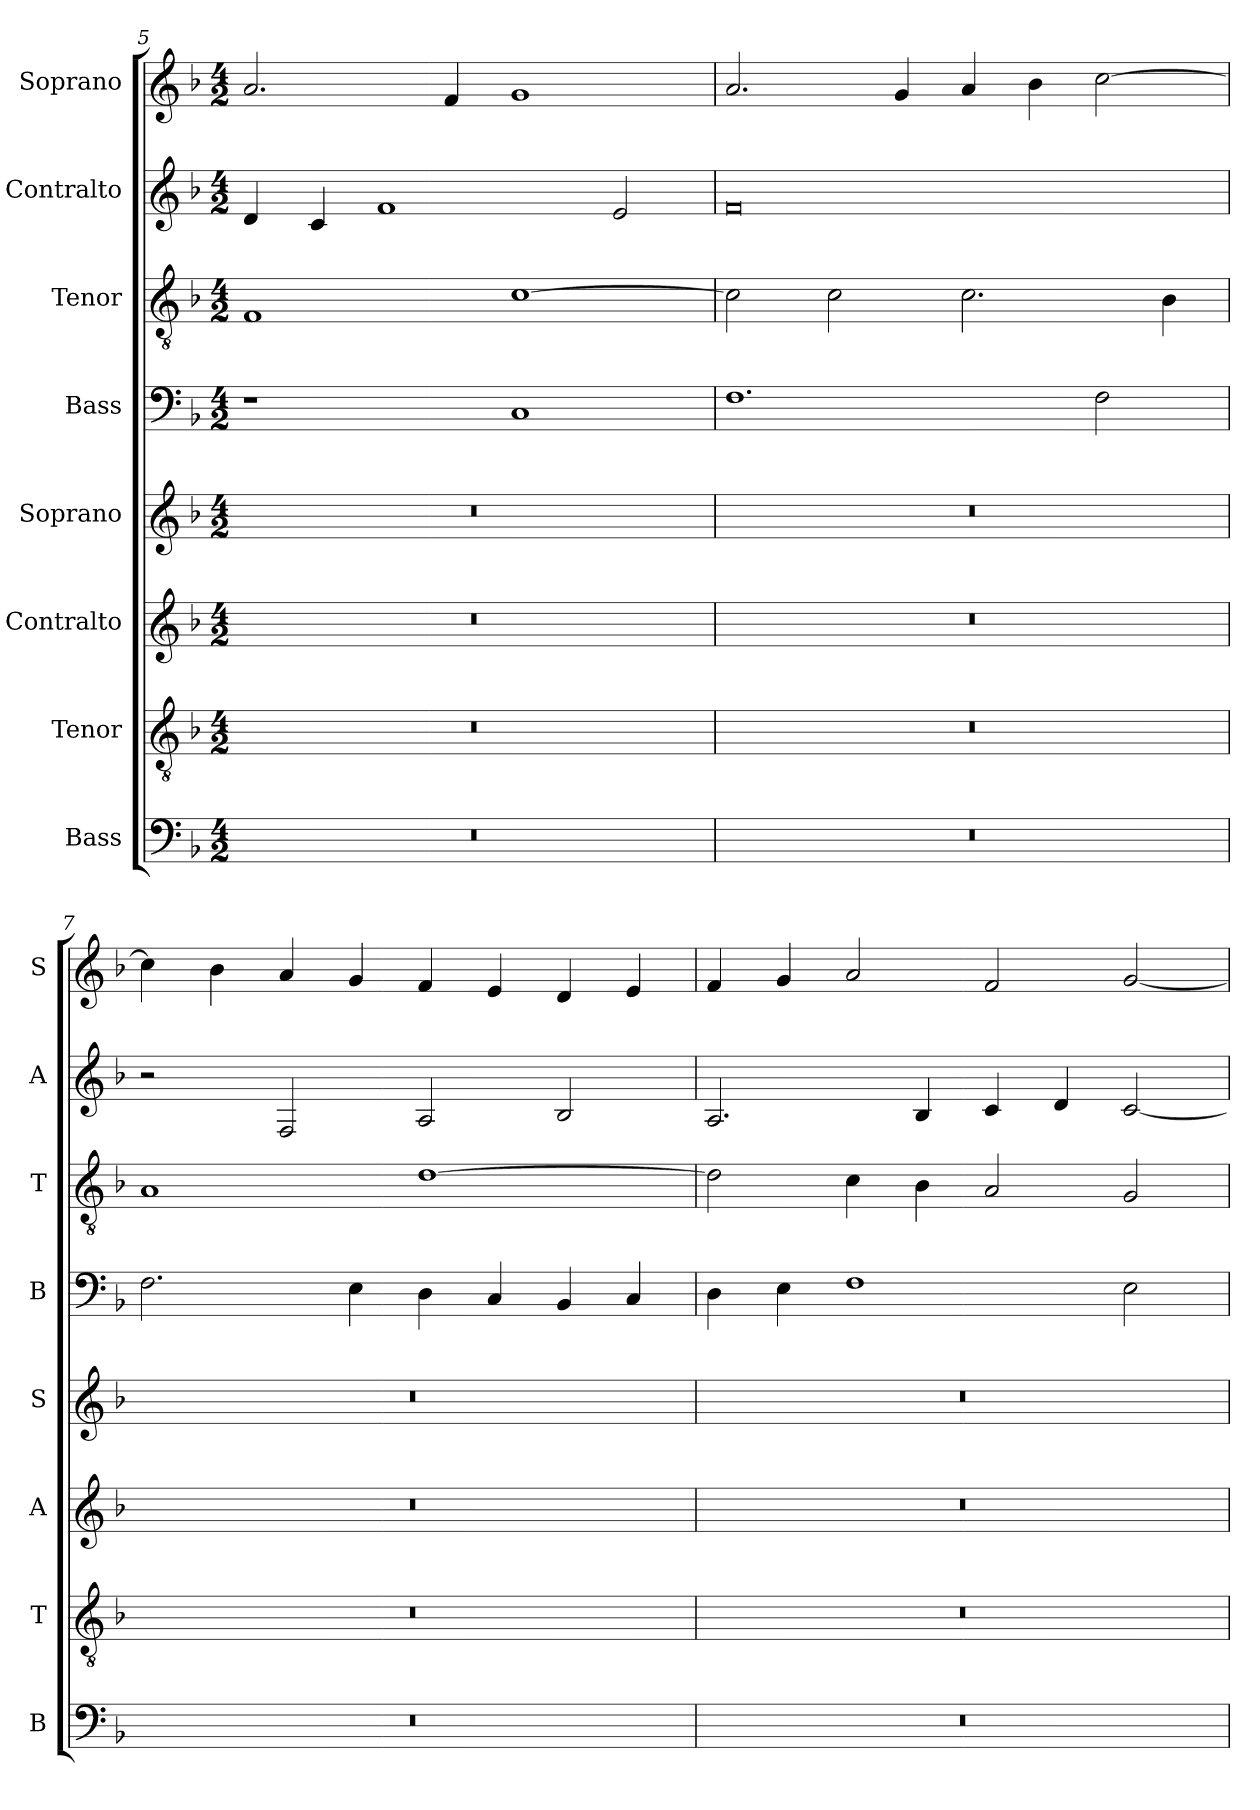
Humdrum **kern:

**kern	**kern	**kern	**kern	**kern	**kern	**kern	**kern
*part8	*part7	*part6	*part5	*part4	*part3	*part2	*part1
*staff8	*staff7	*staff6	*staff5	*staff4	*staff3	*staff2	*staff1
*I"Bass	*I"Tenor	*I"Contralto	*I"Soprano	*I"Bass	*I"Tenor	*I"Contralto	*I"Soprano
*I'B	*I'T	*I'A	*I'S	*I'B	*I'T	*I'A	*I'S
*clefF4	*clefGv2	*clefG2	*clefG2	*clefF4	*clefGv2	*clefG2	*clefG2
*k[b-]	*k[b-]	*k[b-]	*k[b-]	*k[b-]	*k[b-]	*k[b-]	*k[b-]
*F:ion	*F:ion	*F:ion	*F:ion	*F:ion	*F:ion	*F:ion	*F:ion
*M4/2	*M4/2	*M4/2	*M4/2	*M4/2	*M4/2	*M4/2	*M4/2
=5	=5	=5	=5	=5	=5	=5	=5
0r	0r	0r	0r	1r	1F	4d	2.a
.	.	.	.	.	.	4c	.
.	.	.	.	.	.	1f	.
.	.	.	.	.	.	.	4f
.	.	.	.	1C	[1c	.	1g
.	.	.	.	.	.	2e	.
=6	=6	=6	=6	=6	=6	=6	=6
0r	0r	0r	0r	1.F	2c]	0f	2.a
.	.	.	.	.	2c	.	.
.	.	.	.	.	.	.	4g
.	.	.	.	.	2.c	.	4a
.	.	.	.	.	.	.	4b-
.	.	.	.	2F	.	.	[2cc
.	.	.	.	.	4B-	.	.
=7	=7	=7	=7	=7	=7	=7	=7
0r	0r	0r	0r	2.F	1A	2r	4cc]
.	.	.	.	.	.	.	4b-
.	.	.	.	.	.	2F	4a
.	.	.	.	4E	.	.	4g
.	.	.	.	4D	[1d	2A	4f
.	.	.	.	4C	.	.	4e
.	.	.	.	4BB-	.	2B-	4d
.	.	.	.	4C	.	.	4e
=8	=8	=8	=8	=8	=8	=8	=8
0r	0r	0r	0r	4D	2d]	2.A	4f
.	.	.	.	4E	.	.	4g
.	.	.	.	1F	4c	.	2a
.	.	.	.	.	4B-	4B-	.
.	.	.	.	.	2A	4c	2f
.	.	.	.	.	.	4d	.
.	.	.	.	2E	2G	[2c	[2g
=	=	=	=	=	=	=	=
*-	*-	*-	*-	*-	*-	*-	*-
